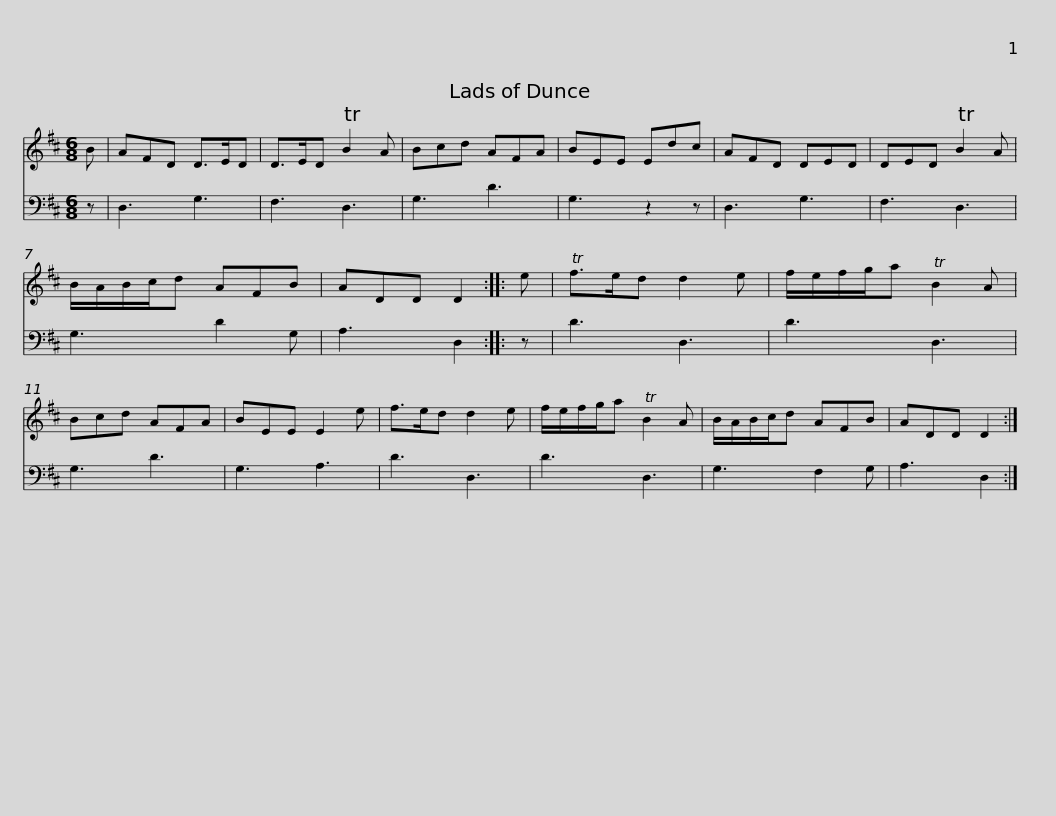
X:1
%%score 1 2
L:1/8
M:6/8
I:linebreak $
K:D
V:1 treble
V:2 bass
V:1
 B | AFD D>ED | D>ED TB2 A | Bcd AFA | BEE Edc | %5
 AFD DED | DED TB2 A | B/A/B/c/d AFB |$ ADD D2 :: e | %10
 Tf>ed d2 e | f/e/f/g/a TB2 A | Bcd AFA | BEE E2 e | f>ed d2 e | %15
 f/e/f/g/a TB2 A |$ B/A/B/c/d AFB | ADD D2 :| %18
V:2
 z | D,3 G,3 | F,3 D,3 | G,3 D3 | G,3 z2 z | %5
 D,3 G,3 | F,3 D,3 | G,3 D2 G, |$ A,3 D,2 :: z | %10
 D3 D,3 | D3 D,3 | G,3 D3 | G,3 A,3 | D3 D,3 | %15
 D3 D,3 |$ G,3 F,2 G, | A,3 D,2 :| %18
